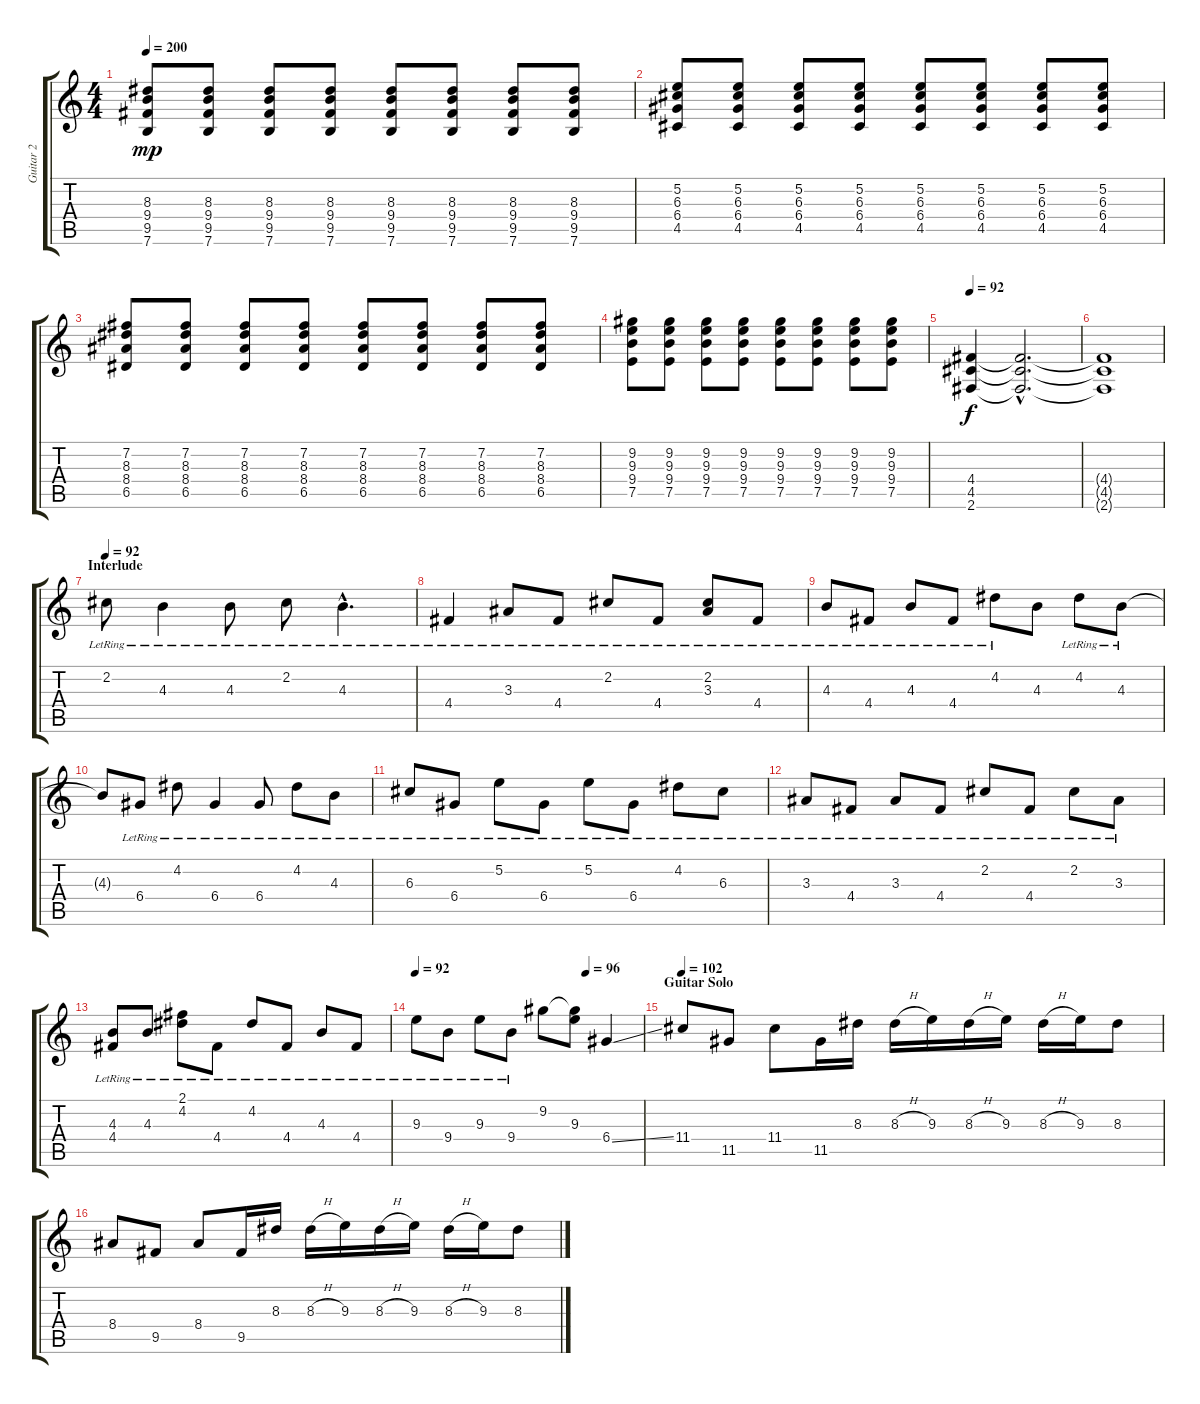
\track ("Guitar 2" "Guitar 2") {instrument distortionguitar}
\staff {score tabs}
\tuning (E4 B3 G3 D3 A2 E2) {hide}
\ts (4 4)
\tempo 200
\clef g2
\ks c
(8.3 9.4 9.5 7.6).8{dy mp} (8.3 9.4 9.5 7.6).8 (8.3 9.4 9.5 7.6).8 (8.3 9.4 9.5 7.6).8 (8.3 9.4 9.5 7.6).8 (8.3 9.4 9.5 7.6).8 (8.3 9.4 9.5 7.6).8 (8.3 9.4 9.5 7.6).8 |
(5.2 6.3 6.4 4.5).8{volume 13} (5.2 6.3 6.4 4.5).8 (5.2 6.3 6.4 4.5).8 (5.2 6.3 6.4 4.5).8 (5.2 6.3 6.4 4.5).8 (5.2 6.3 6.4 4.5).8 (5.2 6.3 6.4 4.5).8 (5.2 6.3 6.4 4.5).8 |
(7.2 8.3 8.4 6.5).8 (7.2 8.3 8.4 6.5).8 (7.2 8.3 8.4 6.5).8 (7.2 8.3 8.4 6.5).8 (7.2 8.3 8.4 6.5).8 (7.2 8.3 8.4 6.5).8 (7.2 8.3 8.4 6.5).8 (7.2 8.3 8.4 6.5).8 |
(9.2 9.3 9.4 7.5).8 (9.2 9.3 9.4 7.5).8 (9.2 9.3 9.4 7.5).8 (9.2 9.3 9.4 7.5).8 (9.2 9.3 9.4 7.5).8 (9.2 9.3 9.4 7.5).8 (9.2 9.3 9.4 7.5).8 (9.2 9.3 9.4 7.5).8{volume 7} |
\tempo 92
(4.4 4.5 2.6).4{dy f volume 16} (4.4{hac t} 4.5{hac t} 2.6{hac t}).2{d} |
(4.4{t} 4.5{t} 2.6{t}).1 |
\section ("" "Interlude")
\tempo 92
2.2{lr}.8{volume 10 instrument electricguitarclean} 4.3{lr}.4 4.3{lr}.8 2.2{lr}.8 4.3{hac lr}.4{d} |
4.4{lr}.4 3.3{lr}.8 4.4{lr}.8 2.2{lr}.8 4.4{lr}.8 (2.2{lr} 3.3{lr}).8 4.4{lr}.8 |
4.3{lr}.8 4.4{lr}.8 4.3{lr}.8 4.4{lr}.8 4.2{lr}.8 4.3.8 4.2{lr}.8 4.3{lr}.8 |
4.3{t}.8 6.4{lr}.8 4.2{lr}.8 6.4{lr}.4 6.4{lr}.8 4.2{lr}.8 4.3{lr}.8 |
6.3{lr}.8 6.4{lr}.8 5.2{lr}.8 6.4{lr}.8 5.2{lr}.8 6.4{lr}.8 4.2{lr}.8 6.3{lr}.8 |
3.3{lr}.8 4.4{lr}.8 3.3{lr}.8 4.4{lr}.8 2.2{lr}.8 4.4{lr}.8 2.2{lr}.8 3.3{lr}.8 |
(4.3{lr} 4.4{lr}).8 4.3{lr}.8 (2.1{lr} 4.2{lr}).8 4.4{lr}.8 4.2{lr}.8 4.4{lr}.8 4.3{lr}.8 4.4{lr}.8 |
\tempo 92
\tempo (96 0.75)
9.3{lr}.8 9.4{lr}.8 9.3{lr}.8 9.4{lr}.8 9.2.8 (9.2{t} 9.3).8 6.4{ss}.4{volume 10 instrument distortionguitar} |
\section ("" "Guitar Solo")
\tempo 102
11.4.8{volume 13 instrument distortionguitar} 11.5.8 11.4.8 11.5.16 8.3.16 8.3{h}.16 9.3.16 8.3{h}.16 9.3.16 8.3{h}.16 9.3.16 8.3.8 |
8.4.8 9.5.8 8.4.8 9.5.16 8.3.16 8.3{h}.16 9.3.16 8.3{h}.16 9.3.16 8.3{h}.16 9.3.16 8.3.8
